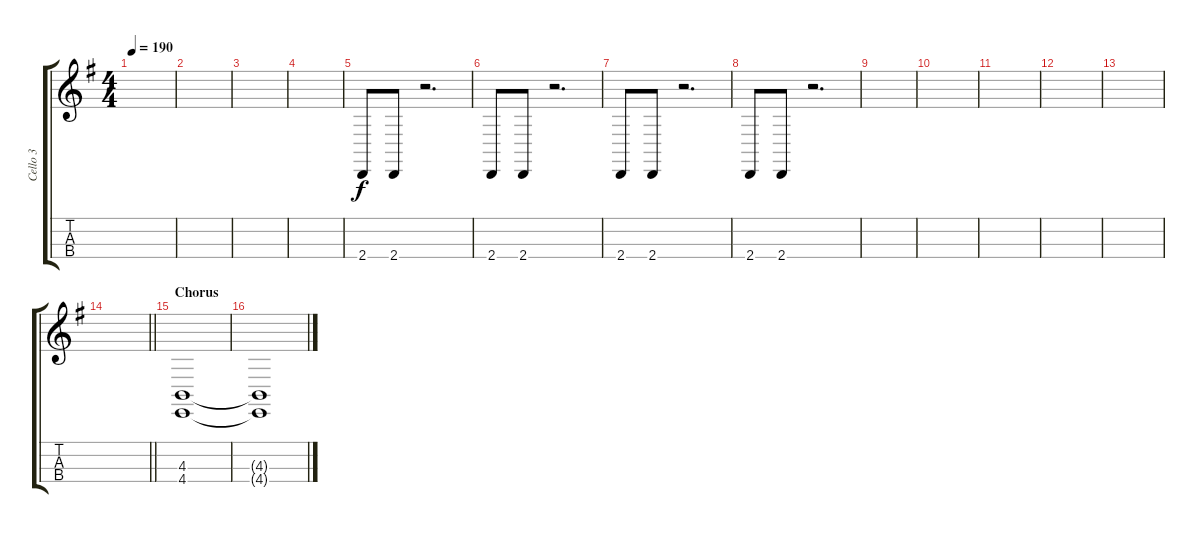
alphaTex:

\track ("Cello 3" "Cello 3") {instrument cello}
\staff {score tabs}
\tuning (A3 D3 G2 C2) {hide}
\ts (4 4)
\tempo 190
\clef g2
\ks g
|
|
|
|
2.4.8 2.4.8 r.2{d} |
2.4.8 2.4.8 r.2{d} |
2.4.8 2.4.8 r.2{d} |
2.4.8 2.4.8 r.2{d} |
|
|
|
|
|
\barLineRight lightlight
|
\section ("" "Chorus")
(4.3 4.4).1 |
(4.3{t} 4.4{t}).1
